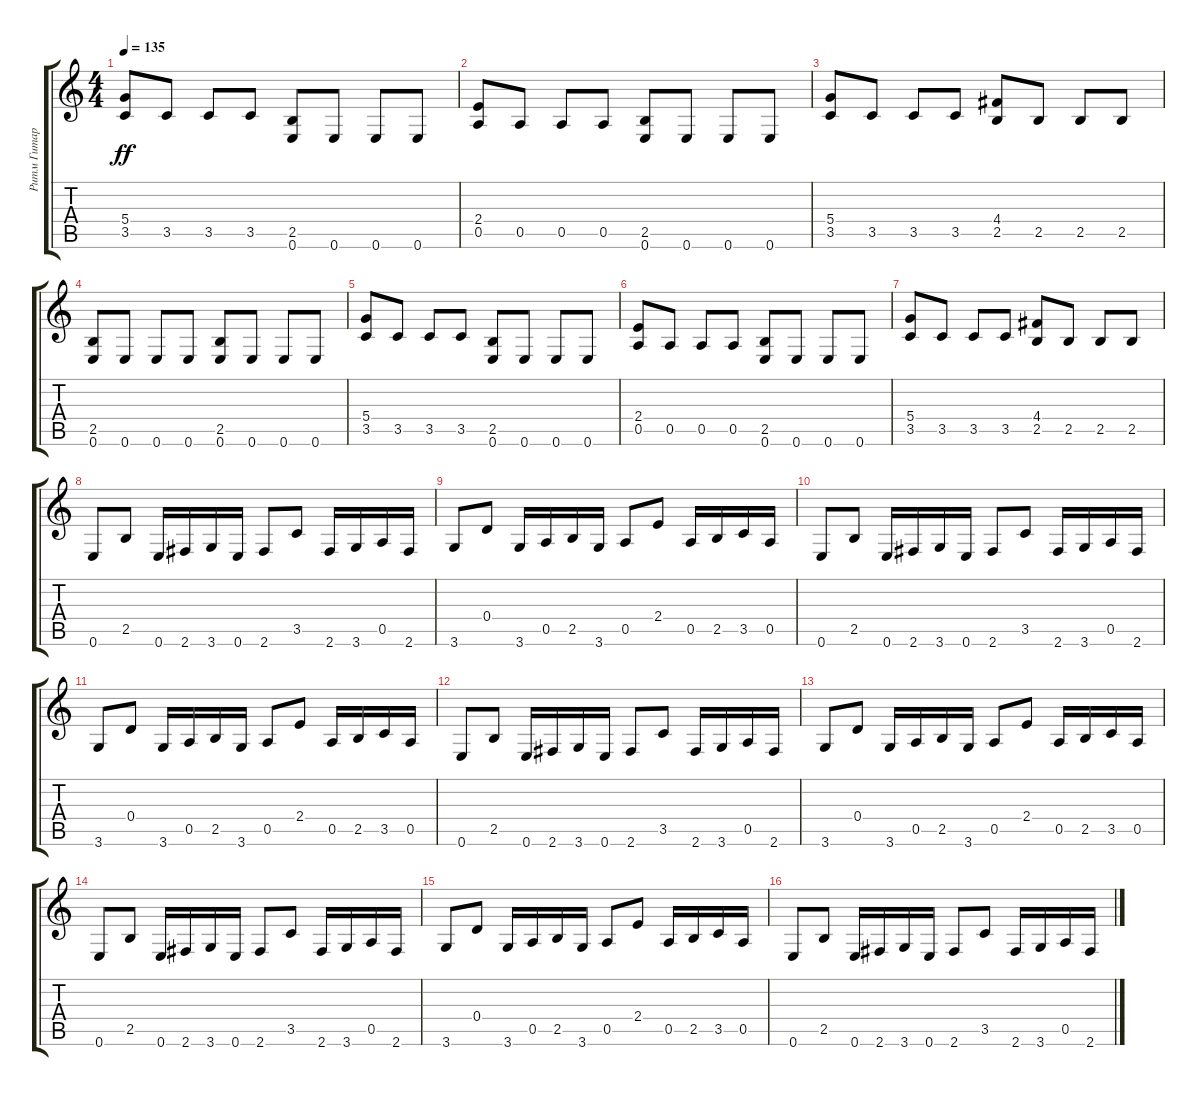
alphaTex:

\track ("Ритм Гитара" "Ритм Гитар") {instrument distortionguitar}
\staff {score tabs}
\tuning (E4 B3 G3 D3 A2 E2) {hide}
\ts (4 4)
\tempo 135
\clef g2
\ks c
(5.4 3.5).8{dy ff} 3.5.8 3.5.8 3.5.8 (2.5 0.6).8 0.6.8 0.6.8 0.6.8 |
(2.4 0.5).8 0.5.8 0.5.8 0.5.8 (2.5 0.6).8 0.6.8 0.6.8 0.6.8 |
(5.4 3.5).8 3.5.8 3.5.8 3.5.8 (4.4 2.5).8 2.5.8 2.5.8 2.5.8 |
(2.5 0.6).8 0.6.8 0.6.8 0.6.8 (2.5 0.6).8 0.6.8 0.6.8 0.6.8 |
(5.4 3.5).8 3.5.8 3.5.8 3.5.8 (2.5 0.6).8 0.6.8 0.6.8 0.6.8 |
(2.4 0.5).8 0.5.8 0.5.8 0.5.8 (2.5 0.6).8 0.6.8 0.6.8 0.6.8 |
(5.4 3.5).8 3.5.8 3.5.8 3.5.8 (4.4 2.5).8 2.5.8 2.5.8 2.5.8 |
0.6.8 2.5.8 0.6.16 2.6.16 3.6.16 0.6.16 2.6.8 3.5.8 2.6.16 3.6.16 0.5.16 2.6.16 |
3.6.8 0.4.8 3.6.16 0.5.16 2.5.16 3.6.16 0.5.8 2.4.8 0.5.16 2.5.16 3.5.16 0.5.16 |
0.6.8 2.5.8 0.6.16 2.6.16 3.6.16 0.6.16 2.6.8 3.5.8 2.6.16 3.6.16 0.5.16 2.6.16 |
3.6.8 0.4.8 3.6.16 0.5.16 2.5.16 3.6.16 0.5.8 2.4.8 0.5.16 2.5.16 3.5.16 0.5.16 |
0.6.8 2.5.8 0.6.16 2.6.16 3.6.16 0.6.16 2.6.8 3.5.8 2.6.16 3.6.16 0.5.16 2.6.16 |
3.6.8 0.4.8 3.6.16 0.5.16 2.5.16 3.6.16 0.5.8 2.4.8 0.5.16 2.5.16 3.5.16 0.5.16 |
0.6.8 2.5.8 0.6.16 2.6.16 3.6.16 0.6.16 2.6.8 3.5.8 2.6.16 3.6.16 0.5.16 2.6.16 |
3.6.8 0.4.8 3.6.16 0.5.16 2.5.16 3.6.16 0.5.8 2.4.8 0.5.16 2.5.16 3.5.16 0.5.16 |
0.6.8 2.5.8 0.6.16 2.6.16 3.6.16 0.6.16 2.6.8 3.5.8 2.6.16 3.6.16 0.5.16 2.6.16
